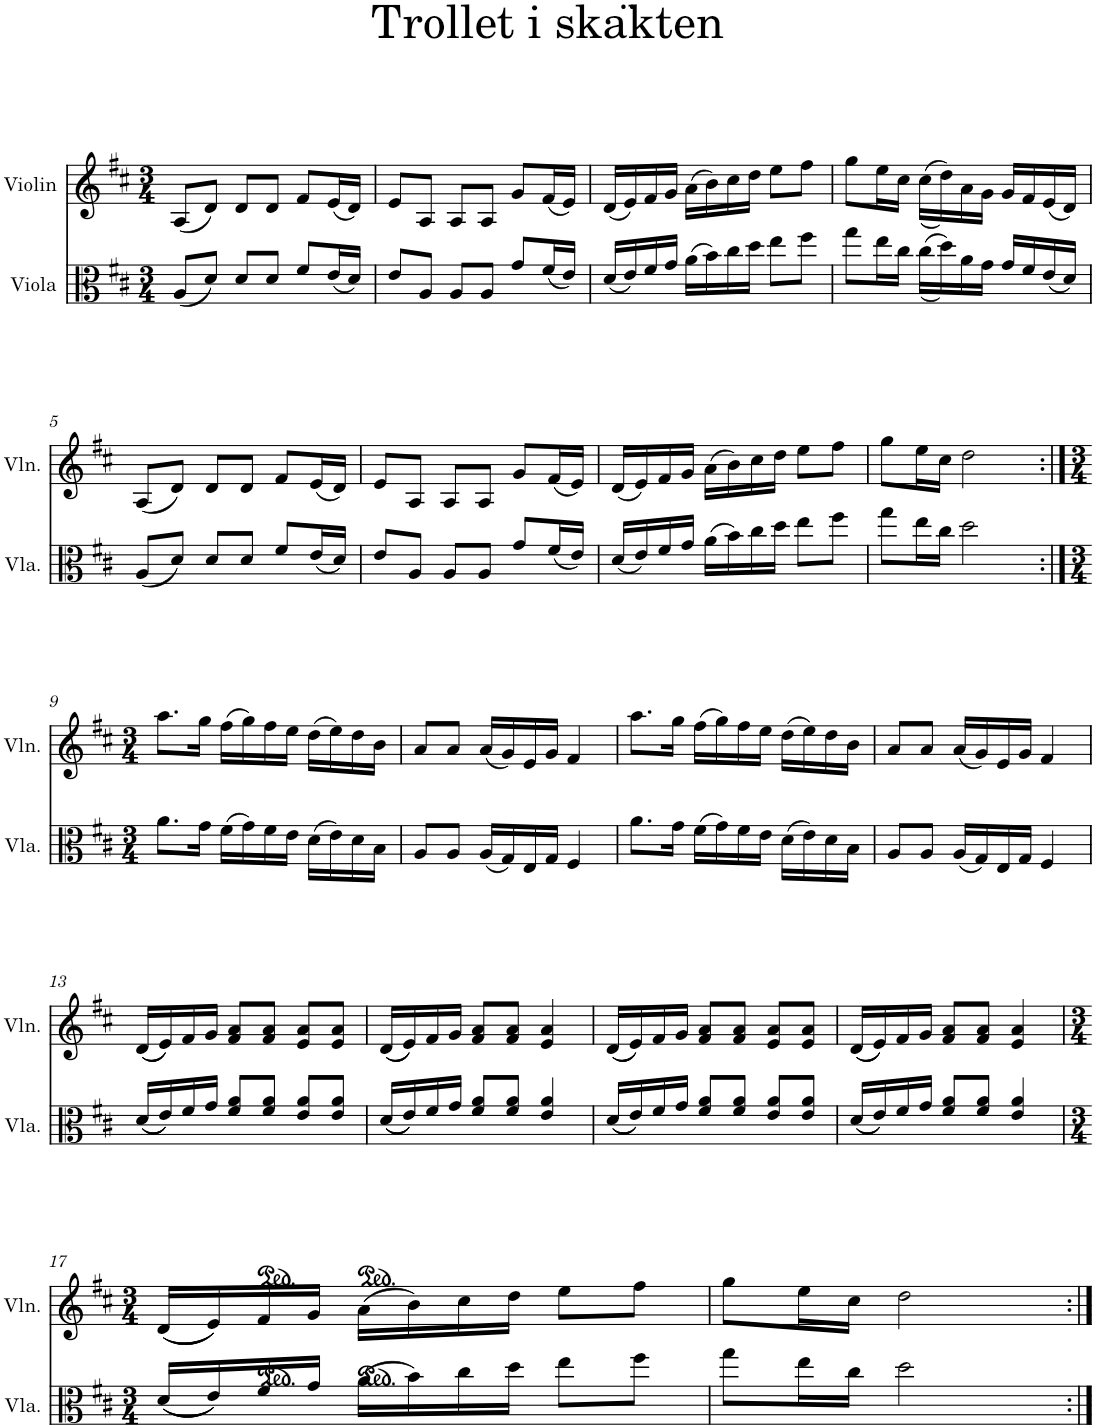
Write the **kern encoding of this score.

**kern	**kern
*part2	*part1
*staff2	*staff1
*I"Viola	*I"Violin
*I'Vla.	*I'Vln.
*clefC3	*clefG2
*k[f#c#]	*k[f#c#]
*M3/4	*M3/4
=1	=1
(<8A/L	(<8A/L
8d/J)	8d/J)
8d/L	8d/L
8d/J	8d/J
8f#/L	8f#/L
(<16e/L	(<16e/L
16d/JJ)	16d/JJ)
=2	=2
8e/L	8e/L
8A/J	8A/J
8A/L	8A/L
8A/J	8A/J
8g/L	8g/L
(<16f#/L	(<16f#/L
16e/JJ)	16e/JJ)
=3	=3
(<16d/LL	(<16d/LL
16e/)	16e/)
16f#/	16f#/
16g/JJ	16g/JJ
(>16a\LL	(>16a\LL
16b\)	16b\)
16cc#\	16cc#\
16dd\JJ	16dd\JJ
8ee\L	8ee\L
8ff#\J	8ff#\J
=4	=4
8gg\L	8gg\L
16ee\L	16ee\L
16cc#\JJ	16cc#\JJ
(>(<16cc#\LL	(>(<16cc#\LL
16dd\))	16dd\))
16a\	16a\
16g\JJ	16g\JJ
16g/LL	16g/LL
16f#/	16f#/
(<16e/	(<16e/
16d/JJ)	16d/JJ)
!!LO:LB:g=z
=5	=5
(<8A/L	(<8A/L
8d/J)	8d/J)
8d/L	8d/L
8d/J	8d/J
8f#/L	8f#/L
(<16e/L	(<16e/L
16d/JJ)	16d/JJ)
=6	=6
8e/L	8e/L
8A/J	8A/J
8A/L	8A/L
8A/J	8A/J
8g/L	8g/L
(<16f#/L	(<16f#/L
16e/JJ)	16e/JJ)
=7	=7
(<16d/LL	(<16d/LL
16e/)	16e/)
16f#/	16f#/
16g/JJ	16g/JJ
(>16a\LL	(>16a\LL
16b\)	16b\)
16cc#\	16cc#\
16dd\JJ	16dd\JJ
8ee\L	8ee\L
8ff#\J	8ff#\J
=8	=8
8gg\L	8gg\L
16ee\L	16ee\L
16cc#\JJ	16cc#\JJ
2dd\	2dd\
!!LO:LB:g=z
=9:|!	=9:|!
*M3/4	*M3/4
8.a\L	8.aa\L
16g\Jk	16gg\Jk
(>16f#\LL	(>16ff#\LL
16g\)	16gg\)
16f#\	16ff#\
16e\JJ	16ee\JJ
(>16d\LL	(>16dd\LL
16e\)	16ee\)
16d\	16dd\
16B\JJ	16b\JJ
=10	=10
8A/L	8a/L
8A/J	8a/J
(<16A/LL	(<16a/LL
16G/)	16g/)
16E/	16e/
16G/JJ	16g/JJ
4F#/	4f#/
=11	=11
8.a\L	8.aa\L
16g\Jk	16gg\Jk
(>16f#\LL	(>16ff#\LL
16g\)	16gg\)
16f#\	16ff#\
16e\JJ	16ee\JJ
(>16d\LL	(>16dd\LL
16e\)	16ee\)
16d\	16dd\
16B\JJ	16b\JJ
=12	=12
8A/L	8a/L
8A/J	8a/J
(<16A/LL	(<16a/LL
16G/)	16g/)
16E/	16e/
16G/JJ	16g/JJ
4F#/	4f#/
!!LO:LB:g=z
=13	=13
(<(<16d/LL	(<(<16d/LL
16e/))	16e/))
16f#/	16f#/
16g/JJ	16g/JJ
8f#/ 8a/L	8f#/ 8a/L
8f#/ 8a/J	8f#/ 8a/J
8e/ 8a/L	8e/ 8a/L
8e/ 8a/J	8e/ 8a/J
=14	=14
(<(<16d/LL	(<(<16d/LL
16e/))	16e/))
16f#/	16f#/
16g/JJ	16g/JJ
8f#/ 8a/L	8f#/ 8a/L
8f#/ 8a/J	8f#/ 8a/J
4e/ 4a/	4e/ 4a/
=15	=15
(<(<16d/LL	(<(<16d/LL
16e/))	16e/))
16f#/	16f#/
16g/JJ	16g/JJ
8f#/ 8a/L	8f#/ 8a/L
8f#/ 8a/J	8f#/ 8a/J
8e/ 8a/L	8e/ 8a/L
8e/ 8a/J	8e/ 8a/J
=16	=16
(<(<16d/LL	(<(<16d/LL
16e/))	16e/))
16f#/	16f#/
16g/JJ	16g/JJ
8f#/ 8a/L	8f#/ 8a/L
8f#/ 8a/J	8f#/ 8a/J
4e/ 4a/	4e/ 4a/
!!LO:LB:g=z
=17	=17
*M3/4	*M3/4
(<(<16d/LL	(<(<16d/LL
16e/))	16e/))
16f#/	16f#/
16g/JJ	16g/JJ
(>16a\LL	(>16a\LL
16b\)	16b\)
16cc#\	16cc#\
16dd\JJ	16dd\JJ
8ee\L	8ee\L
8ff#\J	8ff#\J
=18	=18
8gg\L	8gg\L
16ee\L	16ee\L
16cc#\JJ	16cc#\JJ
2dd\	2dd\
=:|!	=:|!
*-	*-
